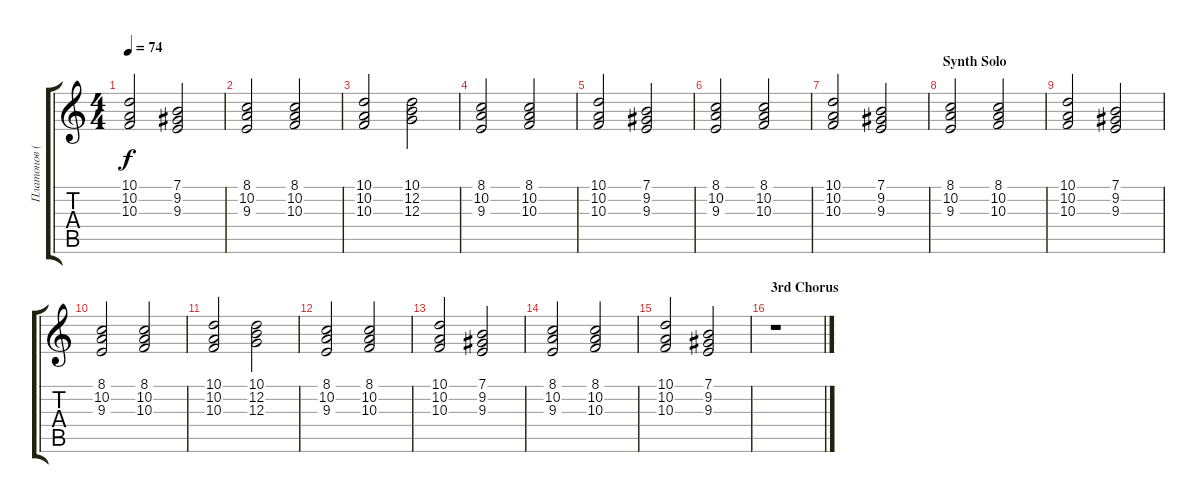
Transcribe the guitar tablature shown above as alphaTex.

\track ("Платонов (Клавиш. 1)" "Платонов (") {instrument lead2sawtooth}
\staff {score tabs}
\tuning (E4 B3 G3 D3 A2 E2) {hide}
\ts (4 4)
\tempo 74
\clef g2
\ks c
(10.1 10.2 10.3).2{dy f} (7.1 9.2 9.3).2 |
(8.1 10.2 9.3).2 (8.1 10.2 10.3).2 |
(10.1 10.2 10.3).2 (10.1 12.2 12.3).2 |
(8.1 10.2 9.3).2 (8.1 10.2 10.3).2 |
(10.1 10.2 10.3).2 (7.1 9.2 9.3).2 |
(8.1 10.2 9.3).2 (8.1 10.2 10.3).2 |
(10.1 10.2 10.3).2 (7.1 9.2 9.3).2 |
\section ("" "Synth Solo")
(8.1 10.2 9.3).2 (8.1 10.2 10.3).2 |
(10.1 10.2 10.3).2 (7.1 9.2 9.3).2 |
(8.1 10.2 9.3).2 (8.1 10.2 10.3).2 |
(10.1 10.2 10.3).2 (10.1 12.2 12.3).2 |
(8.1 10.2 9.3).2 (8.1 10.2 10.3).2 |
(10.1 10.2 10.3).2 (7.1 9.2 9.3).2 |
(8.1 10.2 9.3).2 (8.1 10.2 10.3).2 |
(10.1 10.2 10.3).2 (7.1 9.2 9.3).2 |
\section ("" "3rd Chorus")
r.1
